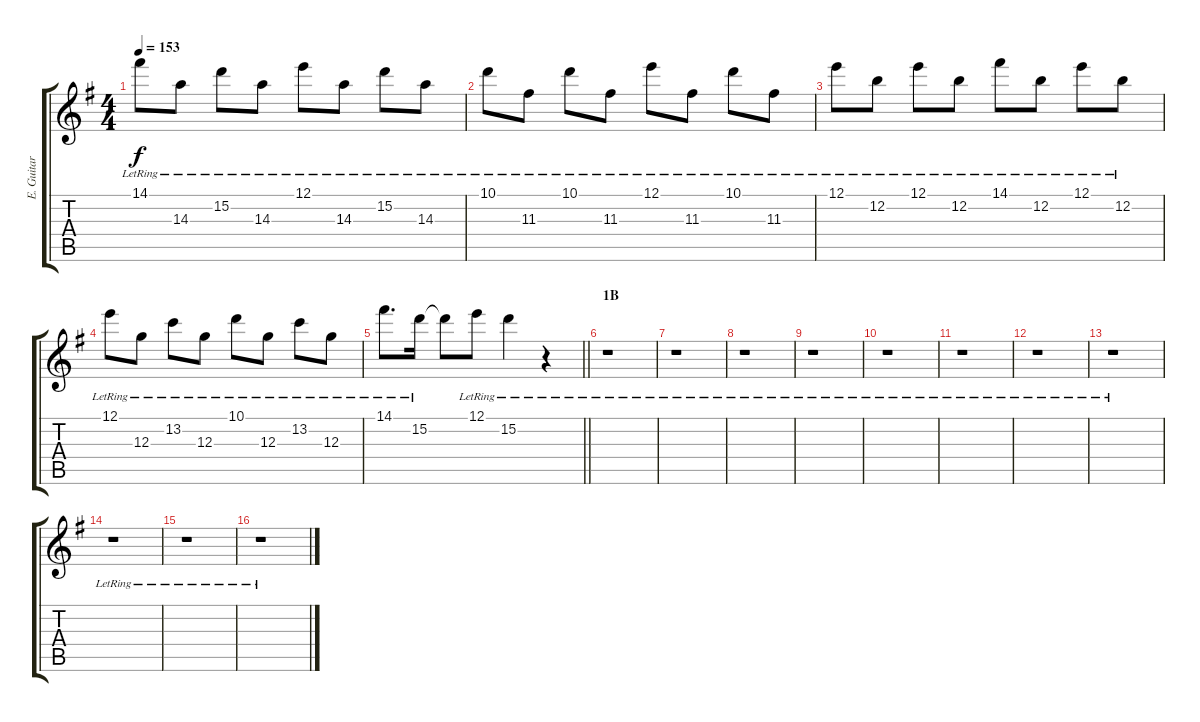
\track ("E. Guitar IV" "E. Guitar ") {instrument electricguitarclean}
\staff {score tabs}
\tuning (E4 B3 G3 D3 A2 E2) {hide}
\ts (4 4)
\tempo 153
\clef g2
\ks g
14.1{lr}.8{dy f} 14.3{lr}.8 15.2{lr}.8 14.3{lr}.8 12.1{lr}.8 14.3{lr}.8 15.2{lr}.8 14.3{lr}.8 |
10.1{lr}.8 11.3{lr}.8 10.1{lr}.8 11.3{lr}.8 12.1{lr}.8 11.3{lr}.8 10.1{lr}.8 11.3{lr}.8 |
12.1{lr}.8 12.2{lr}.8 12.1{lr}.8 12.2{lr}.8 14.1{lr}.8 12.2{lr}.8 12.1{lr}.8 12.2{lr}.8 |
12.1{lr}.8 12.3{lr}.8 13.2{lr}.8 12.3{lr}.8 10.1{lr}.8 12.3{lr}.8 13.2{lr}.8 12.3{lr}.8 |
\barLineRight lightlight
14.1{lr}.8{d} 15.2{lr}.16 15.2{t}.8 12.1{lr}.8 15.2{lr}.4 r.4 |
\section ("" "1B")
r.1 |
r.1 |
r.1 |
r.1 |
r.1 |
r.1 |
r.1 |
r.1 |
r.1 |
r.1 |
r.1
